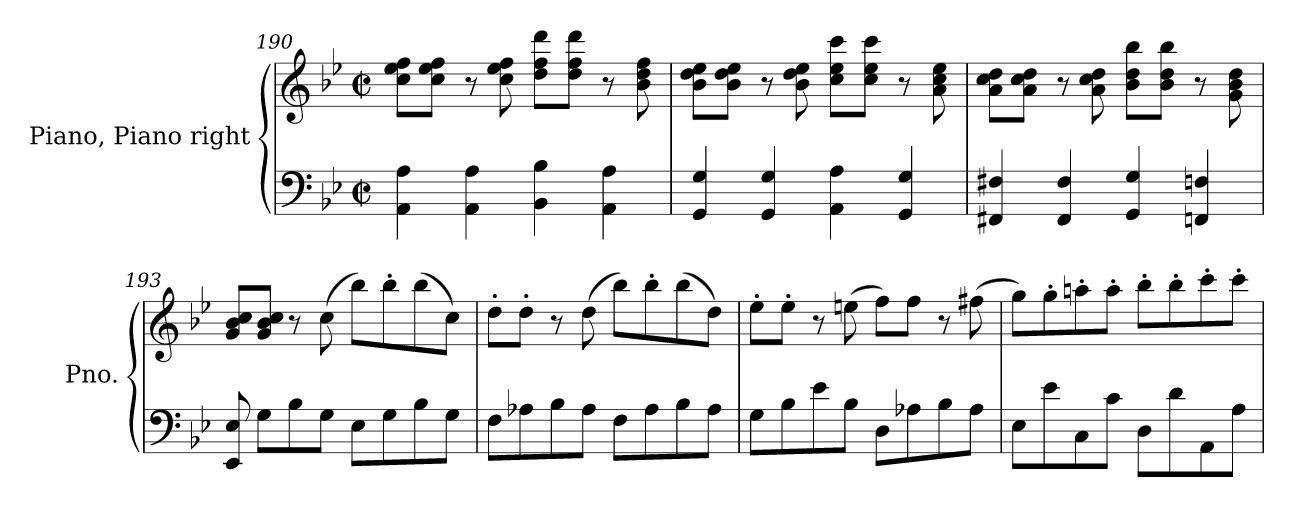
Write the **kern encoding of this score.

**kern	**kern
*part1	*part1
*staff2	*staff1
*I"Piano, Piano right	*
*I'Pno.	*
*clefF4	*clefG2
*k[b-e-]	*k[b-e-]
*M2/2	*M2/2
*met(c|)	*met(c|)
=190	=190
4AA\ 4A\	8cc\ 8ee-\ 8ff\L
.	8cc\ 8ee-\ 8ff\J
4AA\ 4A\	8r
.	8cc\ 8ee-\ 8ff\
4BB-\ 4B-\	8dd\ 8ff\ 8ddd\L
.	8dd\ 8ff\ 8ddd\J
4AA\ 4A\	8r
.	8b-\ 8dd\ 8ff\
=191	=191
4GG/ 4G/	8b-\ 8dd\ 8ee-\L
.	8b-\ 8dd\ 8ee-\J
4GG/ 4G/	8r
.	8b-\ 8dd\ 8ee-\
4AA\ 4A\	8cc\ 8ee-\ 8ccc\L
.	8cc\ 8ee-\ 8ccc\J
4GG/ 4G/	8r
.	8a\ 8cc\ 8ee-\
=192	=192
4FF#X/ 4F#X/	8a\ 8cc\ 8dd\L
.	8a\ 8cc\ 8dd\J
4FF#/ 4F#/	8r
.	8a\ 8cc\ 8dd\
4GG/ 4G/	8b-\ 8dd\ 8bb-\L
.	8b-\ 8dd\ 8bb-\J
4FFn/ 4Fn/	8r
.	8g\ 8b-\ 8dd\
!!LO:PB:g=z
=193	=193
8EE-/ 8E-/	8g/ 8b-/ 8cc/L
8G\L	8g/ 8b-/ 8cc/J
8B-\	8r
8G\J	(>8cc\
8E-\L	8bb-\L)
8G\	8bb-'\
8B-\	(>8bb-\
8G\J	8cc\J)
=194	=194
8F\L	8dd'\L
8A-X\	8dd'\J
8B-\	8r
8A-\J	(>8dd\
8F\L	8bb-\L)
8A-\	8bb-'\
8B-\	(>8bb-\
8A-\J	8dd\J)
=195	=195
8G\L	8ee-'\L
8B-\	8ee-'\J
8e-\	8r
8B-\J	(>8een\
8D\L	8ff\L)
8A-X\	8ff\J
8B-\	8r
8A-\J	(>8ff#X\
=196	=196
8E-\L	8gg\L)
8e-\	8gg'\
8C\	8aan'\
8c\J	8aa'\J
8D\L	8bb-'\L
8d\	8bb-'\
8AA\	8ccc'\
8A\J	8ccc'\J
=	=
*-	*-
